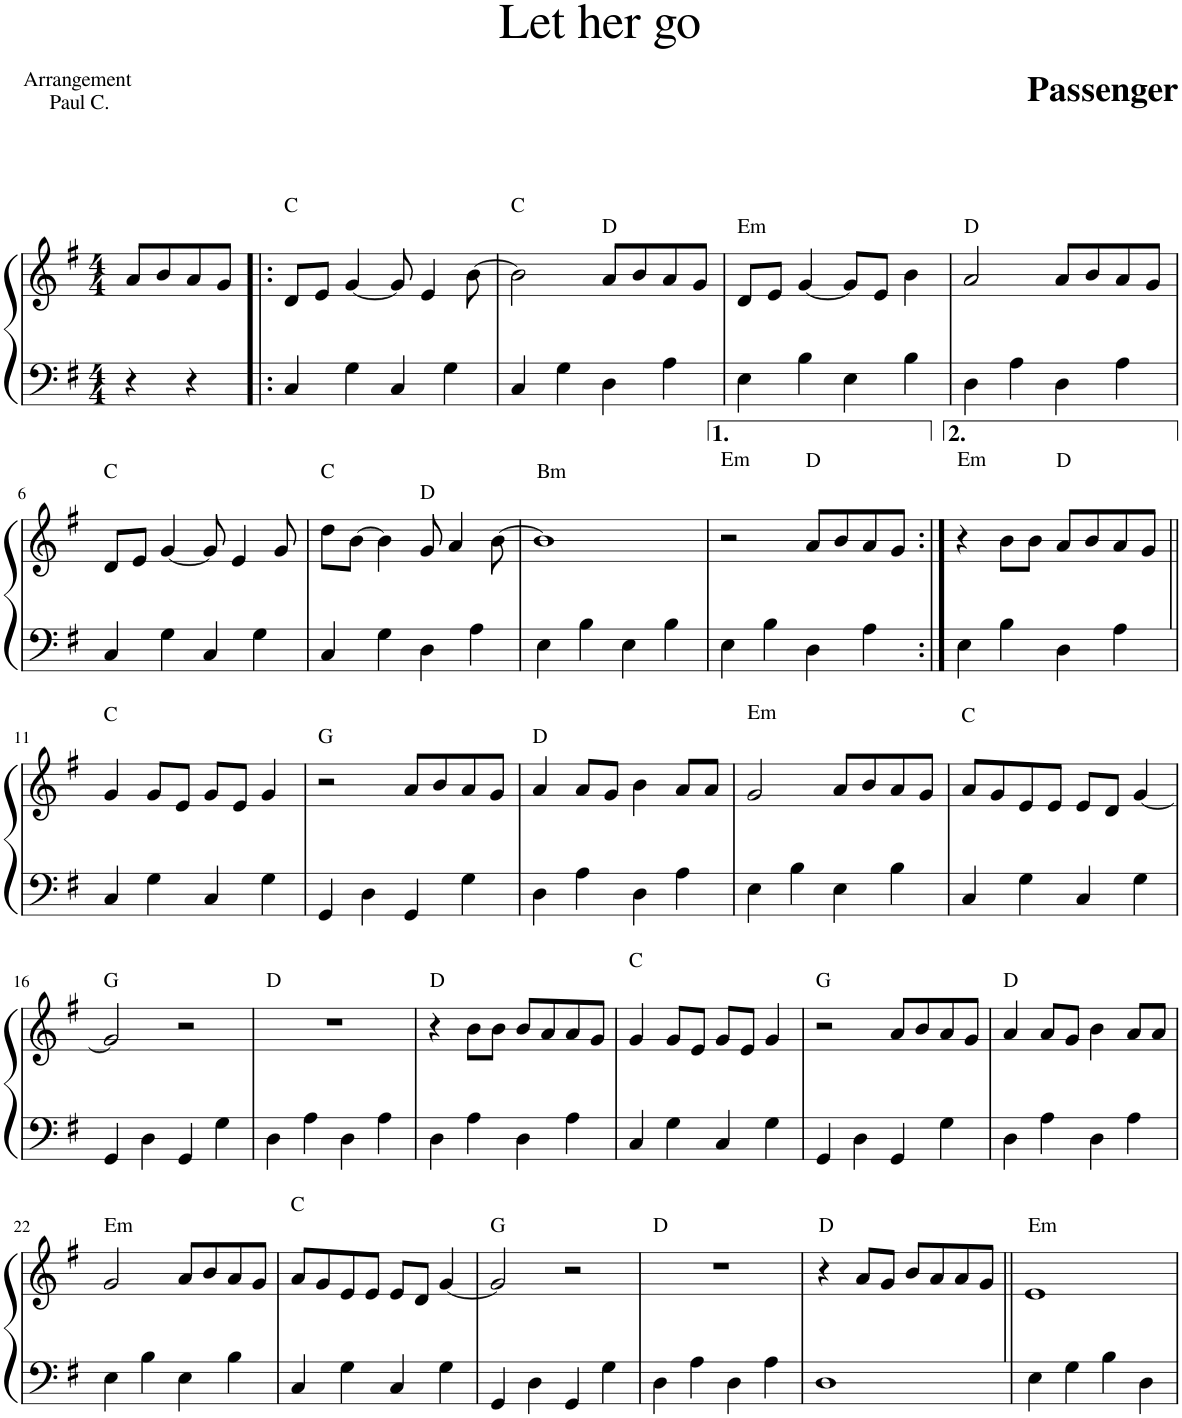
**kern	**kern
*part1	*part1
*staff2	*staff1
*I"Piano	*
*I'Pno.	*
*clefF4	*clefG2
*k[f#]	*k[f#]
*M4/4	*M4/4
=1	=1
4r	8a/L
.	8b/
4r	8a/
.	8g/J
=2!|:	=2!|:
!	!LO:TX:a:t=C
4C/	8d/L
.	8e/J
4G\	[4g/
4C/	8g/]
.	4e/
4G\	.
.	[8b\
=3	=3
!	!LO:TX:a:t=C
4C/	2b\]
4G\	.
!	!LO:TX:a:t=D
4D\	8a/L
.	8b/
4A\	8a/
.	8g/J
=4	=4
!	!LO:TX:a:t=Em
4E\	8d/L
.	8e/J
4B\	[4g/
4E\	8g/L]
.	8e/J
4B\	4b\
=5	=5
!	!LO:TX:a:t=D
4D\	2a/
4A\	.
4D\	8a/L
.	8b/
4A\	8a/
.	8g/J
!!LO:LB:g=z
=6	=6
!	!LO:TX:a:t=C
4C/	8d/L
.	8e/J
4G\	[4g/
4C/	8g/]
.	4e/
4G\	.
.	8g/
=7	=7
!	!LO:TX:a:t=C
4C/	8dd\L
.	[8b\J
4G\	4b\]
!	!LO:TX:a:t=D
4D\	8g/
.	4a/
4A\	.
.	[8b\
=8	=8
!	!LO:TX:a:t=Bm
4E\	1b]
4B\	.
4E\	.
4B\	.
=9	=9
!	!LO:TX:a:t=Em
4E\	2r
4B\	.
!	!LO:TX:a:t=D
4D\	8a/L
.	8b/
4A\	8a/
.	8g/J
=10:|!	=10:|!
!	!LO:TX:a:t=Em
4E\	4r
4B\	8b\L
.	8b\J
!	!LO:TX:a:t=D
4D\	8a/L
.	8b/
4A\	8a/
.	8g/J
!!LO:LB:g=z
=11||	=11||
!	!LO:TX:a:t=C
4C/	4g/
4G\	8g/L
.	8e/J
4C/	8g/L
.	8e/J
4G\	4g/
=12	=12
!	!LO:TX:a:t=G
4GG/	2r
4D\	.
4GG/	8a/L
.	8b/
4G\	8a/
.	8g/J
=13	=13
!	!LO:TX:a:t=D
4D\	4a/
4A\	8a/L
.	8g/J
4D\	4b\
4A\	8a/L
.	8a/J
=14	=14
!	!LO:TX:a:t=Em
4E\	2g/
4B\	.
4E\	8a/L
.	8b/
4B\	8a/
.	8g/J
=15	=15
!	!LO:TX:a:t=C
4C/	8a/L
.	8g/
4G\	8e/
.	8e/J
4C/	8e/L
.	8d/J
4G\	[4g/
!!LO:LB:g=z
=16	=16
!	!LO:TX:a:t=G
4GG/	2g/]
4D\	.
4GG/	2r
4G\	.
=17	=17
!	!LO:TX:a:t=D
4D\	1r
4A\	.
4D\	.
4A\	.
=18	=18
!	!LO:TX:a:t=D
4D\	4r
4A\	8b\L
.	8b\J
4D\	8b/L
.	8a/
4A\	8a/
.	8g/J
=19	=19
!	!LO:TX:a:t=C
4C/	4g/
4G\	8g/L
.	8e/J
4C/	8g/L
.	8e/J
4G\	4g/
=20	=20
!	!LO:TX:a:t=G
4GG/	2r
4D\	.
4GG/	8a/L
.	8b/
4G\	8a/
.	8g/J
=21	=21
!	!LO:TX:a:t=D
4D\	4a/
4A\	8a/L
.	8g/J
4D\	4b\
4A\	8a/L
.	8a/J
!!LO:LB:g=z
=22	=22
!	!LO:TX:a:t=Em
4E\	2g/
4B\	.
4E\	8a/L
.	8b/
4B\	8a/
.	8g/J
=23	=23
!	!LO:TX:a:t=C
4C/	8a/L
.	8g/
4G\	8e/
.	8e/J
4C/	8e/L
.	8d/J
4G\	[4g/
=24	=24
!	!LO:TX:a:t=G
4GG/	2g/]
4D\	.
4GG/	2r
4G\	.
=25	=25
!	!LO:TX:a:t=D
4D\	1r
4A\	.
4D\	.
4A\	.
=26	=26
!	!LO:TX:a:t=D
1D	4r
.	8a/L
.	8g/J
.	8b/L
.	8a/
.	8a/
.	8g/J
=27||	=27||
!	!LO:TX:a:t=Em
4E\	1e
4G\	.
4B\	.
4D\	.
=	=
*-	*-
